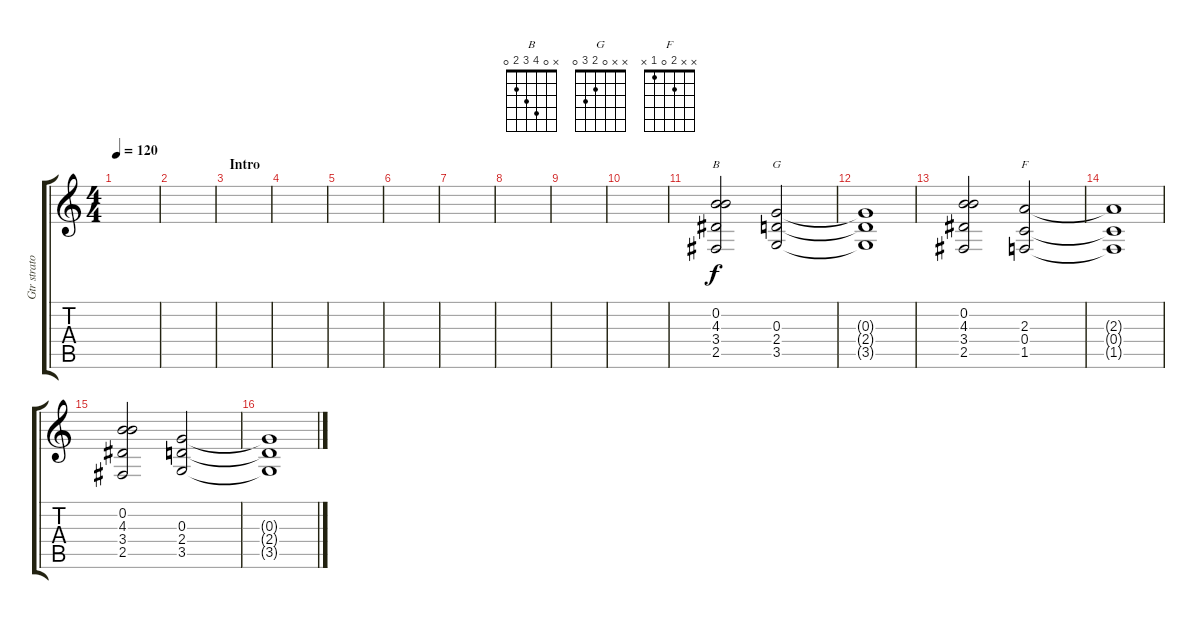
\track ("Gtr strato disto " "Gtr strato") {instrument distortionguitar}
\staff {score tabs}
\tuning (E4 B3 G3 C3 E2 B1) {hide}
\chord ("B" x 0 4 3 2 0)
\chord ("G" x x 0 2 3 0)
\chord ("F" x x 2 0 1 x)
\ts (4 4)
\tempo 120
\clef g2
\ks c
|
|
\section ("" "Intro")
|
|
|
|
|
|
|
|
(0.2 4.3 3.4 2.5).2{ch "B"} (0.3 2.4 3.5).2{ch "G"} |
(0.3{t} 2.4{t} 3.5{t}).1 |
(0.2 4.3 3.4 2.5).2 (2.3 0.4 1.5).2{ch "F"} |
(2.3{t} 0.4{t} 1.5{t}).1 |
(0.2 4.3 3.4 2.5).2 (0.3 2.4 3.5).2 |
(0.3{t} 2.4{t} 3.5{t}).1
